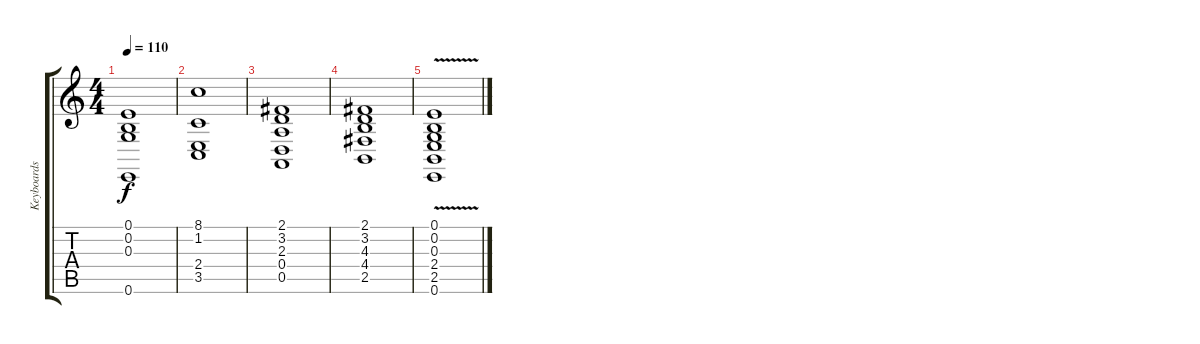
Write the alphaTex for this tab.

\track ("Keyboards" "Keyboards") {instrument stringensemble1}
\staff {score tabs}
\tuning (E4 B3 G3 D3 A2 E2) {hide}
\ts (4 4)
\tempo 110
\clef g2
\ks c
(0.1 0.2 0.3 0.6).1{dy f} |
(8.1 1.2 2.4 3.5).1 |
(2.1 3.2 2.3 0.4 0.5).1 |
(2.1 3.2 4.3 4.4 2.5).1 |
(0.1 0.2 0.3{v} 2.4 2.5 0.6).1
